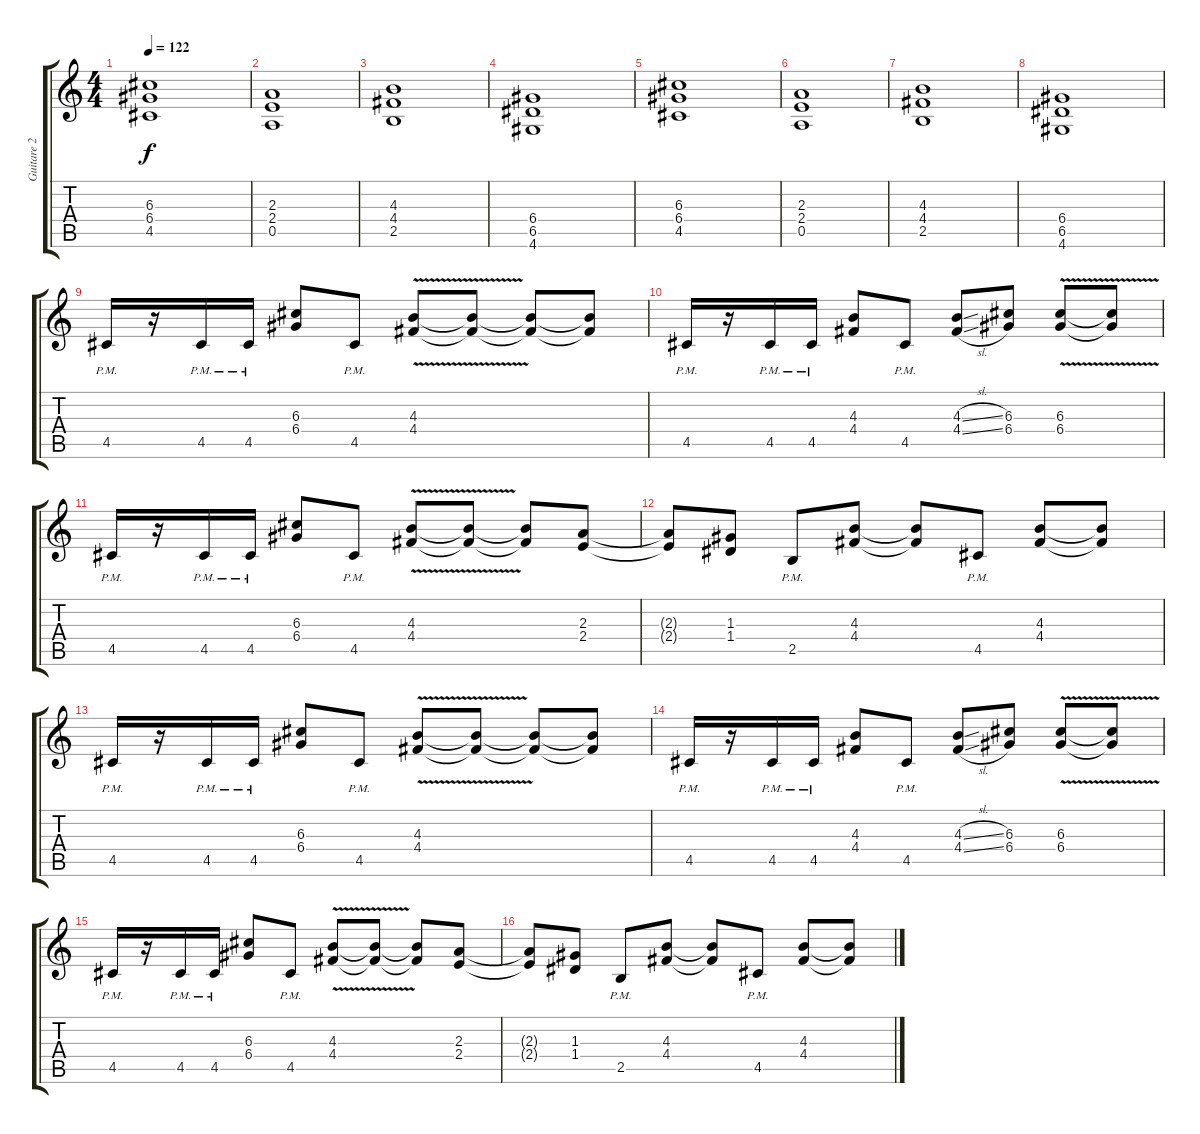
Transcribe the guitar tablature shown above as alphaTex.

\track ("Guitare 2" "Guitare 2") {instrument distortionguitar}
\staff {score tabs}
\tuning (E4 B3 G3 D3 A2 E2) {hide}
\ts (4 4)
\tempo 122
\clef g2
\ks c
(6.3 6.4 4.5).1{dy f} |
(2.3 2.4 0.5).1 |
(4.3 4.4 2.5).1 |
(6.4 6.5 4.6).1 |
(6.3 6.4 4.5).1 |
(2.3 2.4 0.5).1 |
(4.3 4.4 2.5).1 |
(6.4 6.5 4.6).1 |
\section ("" "")
4.5{pm}.16 r.16 4.5{pm}.16 4.5{pm}.16 (6.3 6.4).8 4.5{pm}.8 (4.3 4.4{v}).8 (4.3{t} 4.4{t}).8 (4.3{t} 4.4{t}).8 (4.3{t} 4.4{t}).8 |
4.5{pm}.16 r.16 4.5{pm}.16 4.5{pm}.16 (4.3 4.4).8 4.5{pm}.8 (4.3{sl} 4.4{sl}).8 (6.3 6.4).8 (6.3{v} 6.4).8 (6.3{t} 6.4{t}).8 |
4.5{pm}.16 r.16 4.5{pm}.16 4.5{pm}.16 (6.3 6.4).8 4.5{pm}.8 (4.3 4.4{v}).8 (4.3{t} 4.4{t}).8 (4.3{t} 4.4{t}).8 (2.3 2.4).8 |
(2.3{t} 2.4{t}).8 (1.3 1.4).8 2.5{pm}.8 (4.3 4.4).8 (4.3{t} 4.4{t}).8 4.5{pm}.8 (4.3 4.4).8 (4.3{t} 4.4{t}).8 |
4.5{pm}.16 r.16 4.5{pm}.16 4.5{pm}.16 (6.3 6.4).8 4.5{pm}.8 (4.3 4.4{v}).8 (4.3{t} 4.4{t}).8 (4.3{t} 4.4{t}).8 (4.3{t} 4.4{t}).8 |
4.5{pm}.16 r.16 4.5{pm}.16 4.5{pm}.16 (4.3 4.4).8 4.5{pm}.8 (4.3{sl} 4.4{sl}).8 (6.3 6.4).8 (6.3{v} 6.4).8 (6.3{t} 6.4{t}).8 |
4.5{pm}.16 r.16 4.5{pm}.16 4.5{pm}.16 (6.3 6.4).8 4.5{pm}.8 (4.3 4.4{v}).8 (4.3{t} 4.4{t}).8 (4.3{t} 4.4{t}).8 (2.3 2.4).8 |
(2.3{t} 2.4{t}).8 (1.3 1.4).8 2.5{pm}.8 (4.3 4.4).8 (4.3{t} 4.4{t}).8 4.5{pm}.8 (4.3 4.4).8 (4.3{t} 4.4{t}).8
